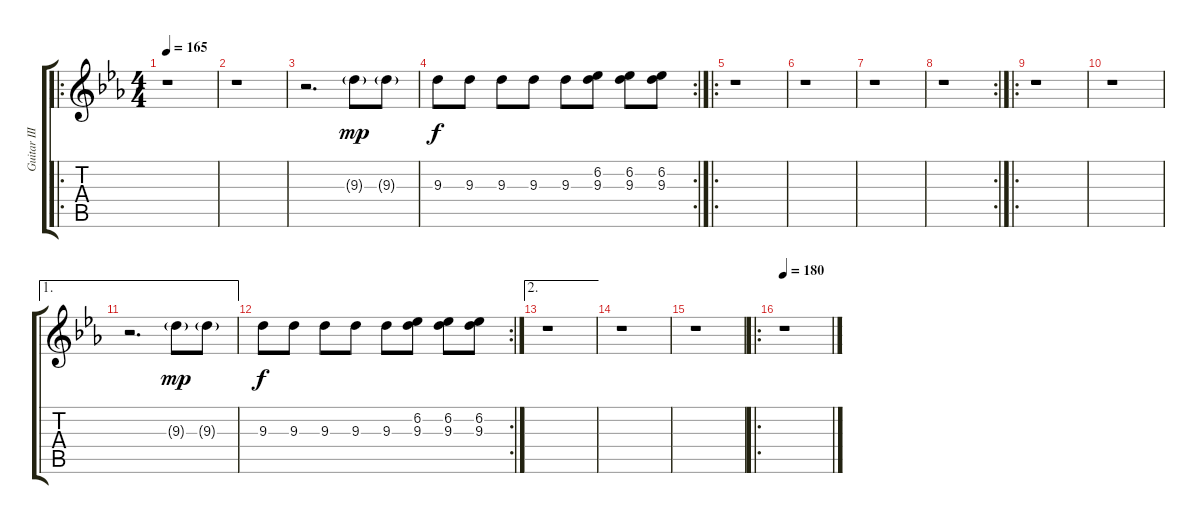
\track ("Guitar III" "Guitar III") {instrument distortionguitar}
\staff {score tabs}
\tuning (D4 A3 F3 C3 G2 C2) {hide}
\ro
\ts (4 4)
\tempo 165
\clef g2
\ks eb
r.1{dy mp} |
r.1 |
r.2{d} 9.3{g}.8 9.3{g}.8 |
\rc 2
9.3.8{dy f} 9.3.8 9.3.8 9.3.8 9.3.8 (6.2 9.3).8 (6.2 9.3).8 (6.2 9.3).8 |
\ro
r.1 |
r.1 |
r.1 |
\rc 2
r.1 |
\ro
r.1 |
r.1 |
\ae 1
r.2{d} 9.3{g}.8{dy mp} 9.3{g}.8 |
\rc 2
9.3.8{dy f} 9.3.8 9.3.8 9.3.8 9.3.8 (6.2 9.3).8 (6.2 9.3).8 (6.2 9.3).8 |
\ae 2
r.1 |
r.1 |
r.1 |
\ro
\tempo 180
r.1
